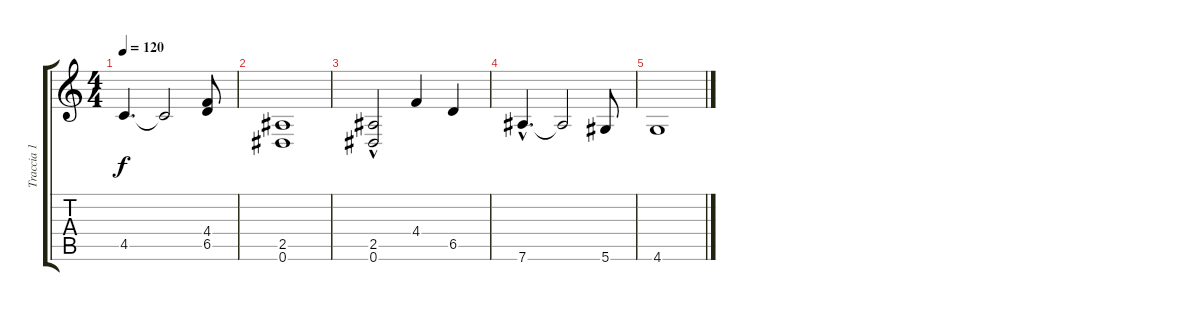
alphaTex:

\track ("Traccia 1" "Traccia 1") {instrument acousticguitarsteel}
\staff {score tabs}
\tuning (Eb4 Bb3 Gb3 Db3 Ab2 Eb2) {hide}
\ts (4 4)
\tempo 120
\clef g2
\ks c
4.5.4{d dy f} 4.5{t}.2 (4.4 6.5).8 |
(2.5 0.6).1 |
(2.5 0.6{hac}).2 4.4.4 6.5.4 |
7.6{hac}.4{d} 7.6{t}.2 5.6.8 |
4.6.1
